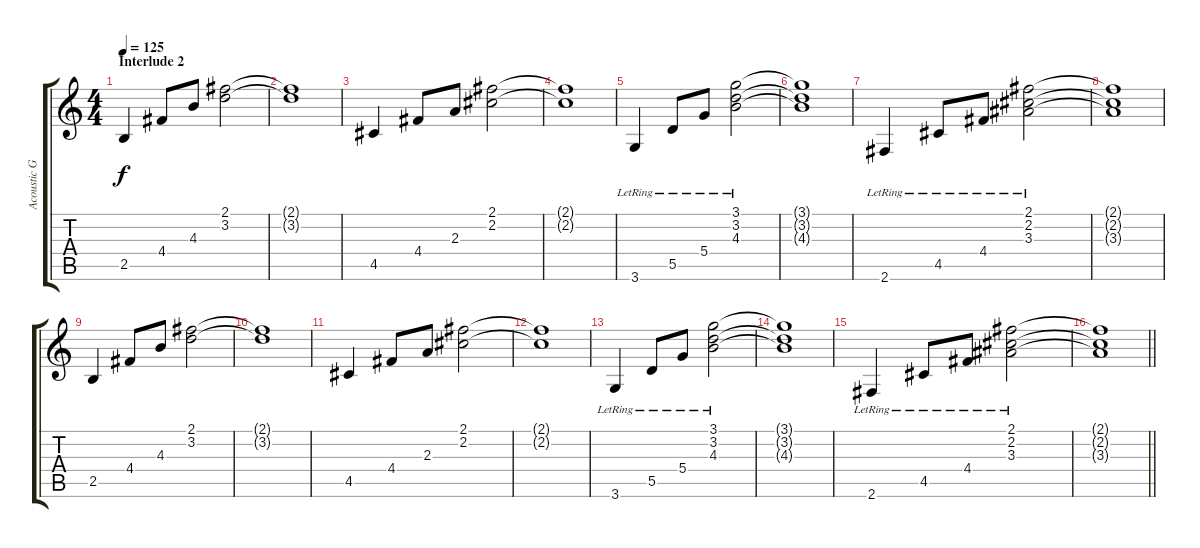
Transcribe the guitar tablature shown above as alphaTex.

\track ("Acoustic Guitar 3" "Acoustic G") {instrument acousticguitarsteel}
\staff {score tabs}
\tuning (E4 B3 G3 D3 A2 E2) {hide}
\ts (4 4)
\section ("" "Interlude 2")
\tempo 125
\clef g2
\ks c
2.5.4{dy f} 4.4.8 4.3.8 (2.1 3.2).2 |
(2.1{t} 3.2{t}).1 |
4.5.4 4.4.8 2.3.8 (2.1 2.2).2 |
(2.1{t} 2.2{t}).1 |
3.6{lr}.4 5.5{lr}.8 5.4{lr}.8 (3.1 3.2{lr} 4.3{lr}).2 |
(3.1{t} 3.2{t} 4.3{t}).1 |
2.6{lr}.4 4.5{lr}.8 4.4{lr}.8 (2.1 2.2{lr} 3.3{lr}).2 |
(2.1{t} 2.2{t} 3.3{t}).1 |
2.5.4 4.4.8 4.3.8 (2.1 3.2).2 |
(2.1{t} 3.2{t}).1 |
4.5.4 4.4.8 2.3.8 (2.1 2.2).2 |
(2.1{t} 2.2{t}).1 |
3.6{lr}.4 5.5{lr}.8 5.4{lr}.8 (3.1 3.2{lr} 4.3{lr}).2 |
(3.1{t} 3.2{t} 4.3{t}).1 |
2.6{lr}.4 4.5{lr}.8 4.4{lr}.8 (2.1 2.2{lr} 3.3{lr}).2 |
\barLineRight lightlight
(2.1{t} 2.2{t} 3.3{t}).1
